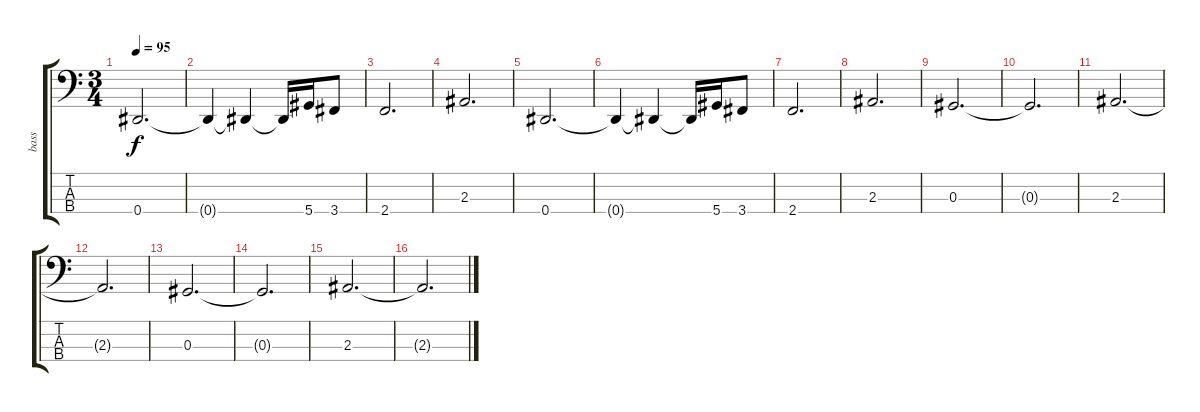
\track ("bass" "bass") {instrument electricbassfinger}
\staff {score tabs}
\tuning (Gb2 Db2 Ab1 Eb1) {hide}
\ts (3 4)
\tempo 95
\clef f4
\ks c
0.4.2{d dy f} |
0.4{t}.4 0.4{t}.4 0.4{t}.16 5.4.16 3.4.8 |
2.4.2{d} |
2.3.2{d} |
0.4.2{d} |
0.4{t}.4 0.4{t}.4 0.4{t}.16 5.4.16 3.4.8 |
2.4.2{d} |
2.3.2{d} |
0.3.2{d} |
0.3{t}.2{d} |
2.3.2{d} |
2.3{t}.2{d} |
0.3.2{d} |
0.3{t}.2{d} |
2.3.2{d} |
2.3{t}.2{d}
